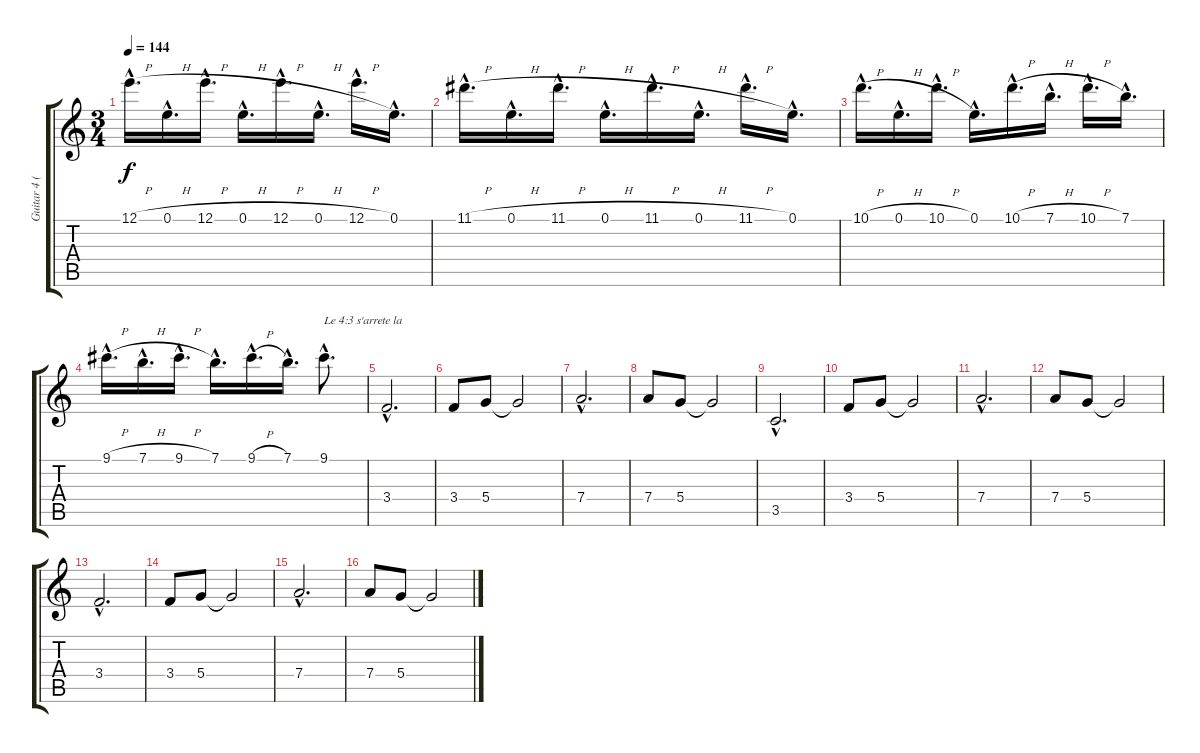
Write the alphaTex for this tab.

\track ("Guitar 4 (Disto)" "Guitar 4 (") {instrument distortionguitar}
\staff {score tabs}
\tuning (E4 B3 G3 D3 A2 E2) {hide}
\ts (3 4)
\tempo 144
\clef g2
\ks c
12.1{h hac}.16{d dy f} 0.1{h hac}.16{d} 12.1{h hac}.16{d} 0.1{h hac}.16{d} 12.1{h hac}.16{d} 0.1{h hac}.16{d} 12.1{h hac}.16{d} 0.1{hac}.16{d} |
11.1{h hac}.16{d} 0.1{h hac}.16{d} 11.1{h hac}.16{d} 0.1{h hac}.16{d} 11.1{h hac}.16{d} 0.1{h hac}.16{d} 11.1{h hac}.16{d} 0.1{hac}.16{d} |
10.1{h hac}.16{d} 0.1{h hac}.16{d} 10.1{h hac}.16{d} 0.1{hac}.16{d} 10.1{h hac}.16{d} 7.1{h hac}.16{d} 10.1{h hac}.16{d} 7.1{hac}.16{d} |
9.1{h hac}.16{d} 7.1{h hac}.16{d} 9.1{h hac}.16{d} 7.1{hac}.16{d} 9.1{h hac}.16{d} 7.1{hac}.16{d} 9.1{hac}.8{d txt "Le 4:3 s'arrete la"} |
3.4{hac}.2{d} |
3.4.8 5.4.8 5.4{t}.2 |
7.4{hac}.2{d} |
7.4.8 5.4.8 5.4{t}.2 |
3.5{hac}.2{d} |
3.4.8 5.4.8 5.4{t}.2 |
7.4{hac}.2{d} |
7.4.8 5.4.8 5.4{t}.2 |
3.4{hac}.2{d} |
3.4.8 5.4.8 5.4{t}.2 |
7.4{hac}.2{d} |
7.4.8 5.4.8 5.4{t}.2
